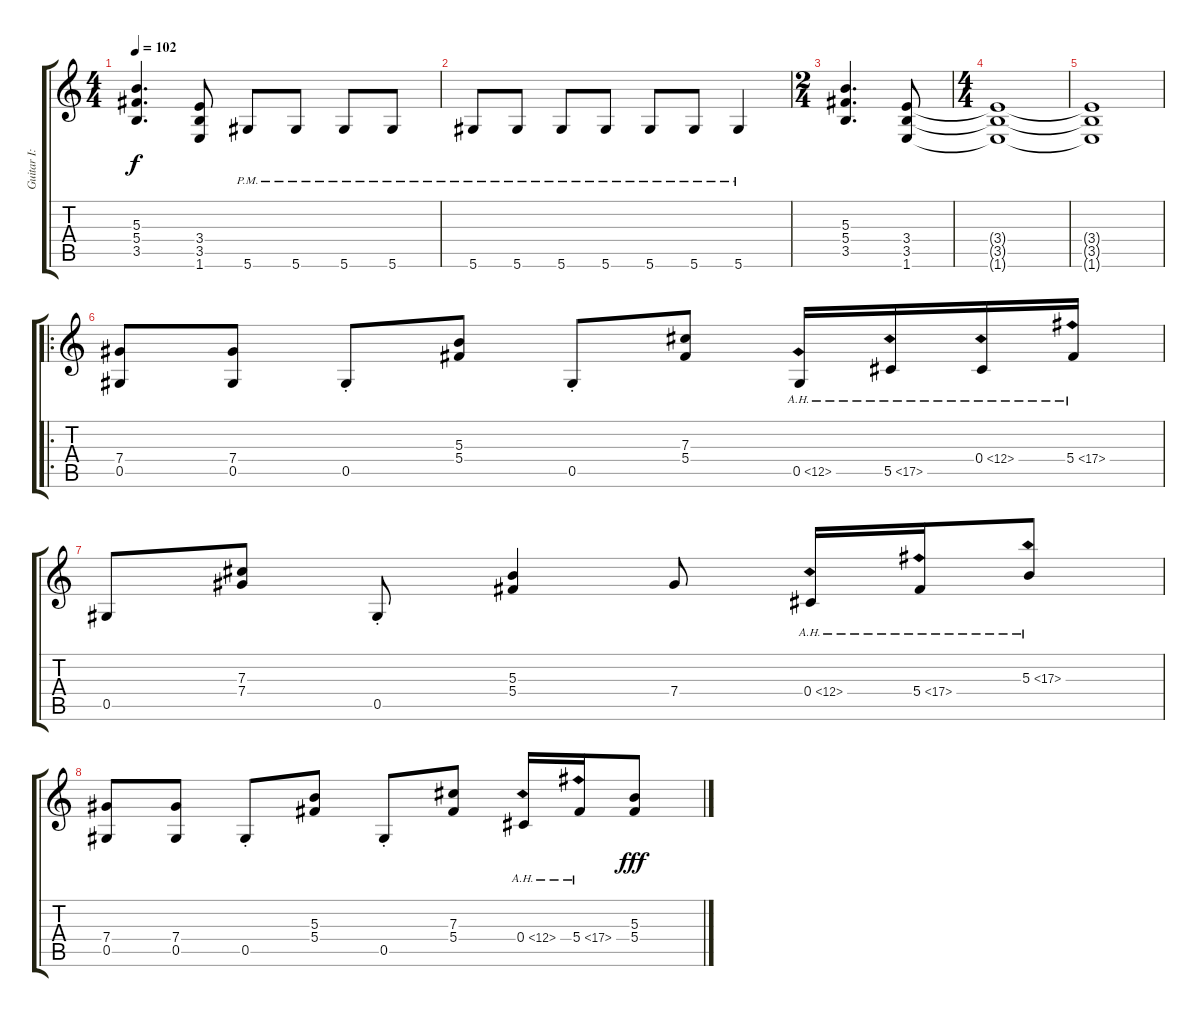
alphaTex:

\track ("Guitar I: IommI" "Guitar I: ") {instrument distortionguitar}
\staff {score tabs}
\tuning (Eb4 Bb3 Gb3 Db3 Ab2 Eb2) {hide}
\ts (4 4)
\tempo 102
\clef g2
\ks c
(5.3 5.4 3.5).4{d dy f} (3.4 3.5 1.6).8 5.6{pm}.8 5.6{pm}.8 5.6{pm}.8 5.6{pm}.8 |
5.6{pm}.8 5.6{pm}.8 5.6{pm}.8 5.6{pm}.8 5.6{pm}.8 5.6{pm}.8 5.6{pm}.4 |
\ts (2 4)
(5.3 5.4 3.5).4{d} (3.4 3.5 1.6).8 |
\ts (4 4)
(3.4{t} 3.5{t} 1.6{t}).1 |
(3.4{t} 3.5{t} 1.6{t}).1 |
\ro
(7.4 0.5).8 (7.4 0.5).8 0.5{st}.8 (5.3 5.4).8 0.5{st}.8 (7.3 5.4).8 0.5{ah 12}.16 5.5{ah 12}.16 0.4{ah 12}.16 5.4{ah 12}.16 |
0.5.8 (7.3 7.4).8 0.5{st}.8 (5.3 5.4).4 7.4.8 0.4{ah 12}.16 5.4{ah 12}.16 5.3{ah 12}.8 |
(7.4 0.5).8 (7.4 0.5).8 0.5{st}.8 (5.3 5.4).8 0.5{st}.8 (7.3 5.4).8 0.4{ah 12}.16 5.4{ah 12}.16 (5.3 5.4).8{dy fff}
